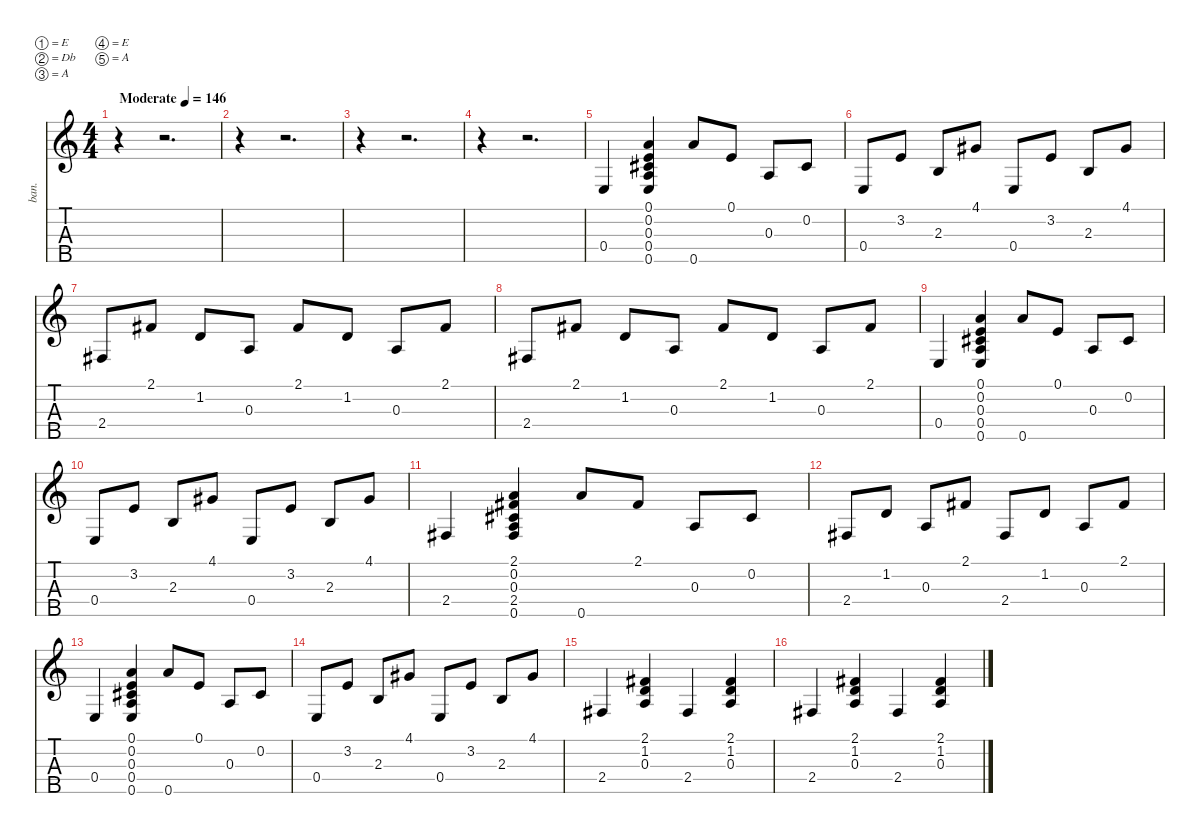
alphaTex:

\defaultSystemsLayout 4
\hideDynamics
\bracketExtendMode nobrackets
\otherSystemsTrackNameOrientation horizontal
\track ("Áàíäæî" "ban.") {instrument banjo}
\staff {score tabs}
\tuning (E4 Db4 A3 E3 A4)
\ts (4 4)
\beaming (8 2 2 2 2)
\tempo (146 "Moderate")
\clef g2
\ks c
r.4{dy f instrument banjo} r.2{d} |
r.4 r.2{d} |
r.4 r.2{d} |
r.4 r.2{d} |
0.4.4 (0.1 0.2{acc #} 0.3 0.4 0.5).4 0.5.8 0.1.8 0.3.8 0.2{acc #}.8 |
0.4.8 3.2.8 2.3.8 4.1{acc #}.8 0.4.8 3.2.8 2.3.8 4.1{acc #}.8 |
2.4{acc #}.8 2.1{acc #}.8 1.2.8 0.3.8 2.1{acc #}.8 1.2.8 0.3.8 2.1{acc #}.8 |
2.4{acc #}.8 2.1{acc #}.8 1.2.8 0.3.8 2.1{acc #}.8 1.2.8 0.3.8 2.1{acc #}.8 |
0.4.4 (0.1 0.2{acc #} 0.3 0.4 0.5).4 0.5.8 0.1.8 0.3.8 0.2{acc #}.8 |
0.4.8 3.2.8 2.3.8 4.1{acc #}.8 0.4.8 3.2.8 2.3.8 4.1{acc #}.8 |
2.4{acc #}.4 (2.1{acc #} 0.2{acc #} 0.3 2.4{acc #} 0.5).4 0.5.8 2.1{acc #}.8 0.3.8 0.2{acc #}.8 |
2.4{acc #}.8 1.2.8 0.3.8 2.1{acc #}.8 2.4{acc #}.8 1.2.8 0.3.8 2.1{acc #}.8 |
0.4.4 (0.1 0.2{acc #} 0.3 0.4 0.5).4 0.5.8 0.1.8 0.3.8 0.2{acc #}.8 |
0.4.8 3.2.8 2.3.8 4.1{acc #}.8 0.4.8 3.2.8 2.3.8 4.1{acc #}.8 |
2.4{acc #}.4 (2.1{acc #} 1.2 0.3).4 2.4{acc #}.4 (2.1{acc #} 1.2 0.3).4 |
2.4{acc #}.4 (2.1{acc #} 1.2 0.3).4 2.4{acc #}.4 (2.1{acc #} 1.2 0.3).4
